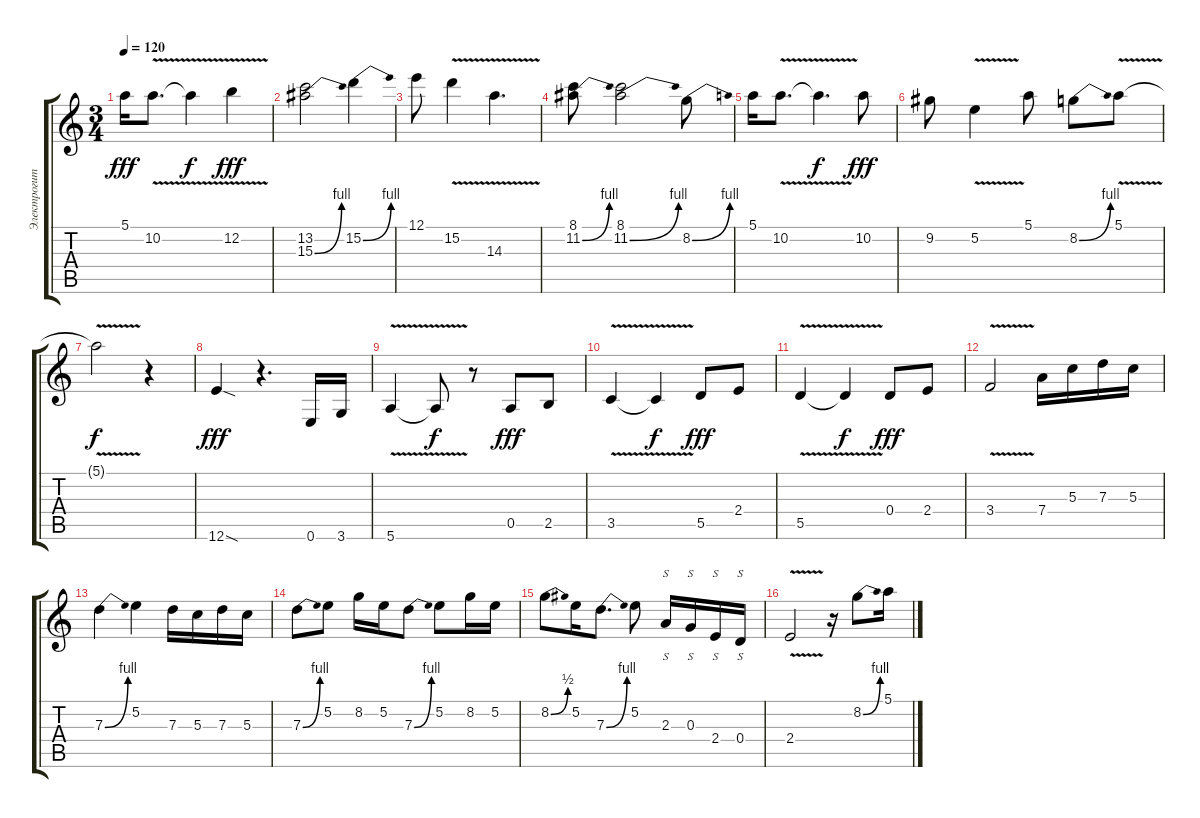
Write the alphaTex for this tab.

\track ("Электрогитара" "Электрогит") {instrument distortionguitar}
\staff {score tabs}
\tuning (E4 B3 G3 D3 A2 E2) {hide}
\ts (3 4)
\tempo 120
\clef g2
\ks c
5.1.16{dy fff} 10.2{v}.8{d} 10.2{t}.4{dy f} 12.2{v}.4{dy fff} |
(13.2 15.3{be (bend 0 0 60 4)}).2 15.2{be (bend 0 0 60 4)}.4 |
12.1.8 15.2{v}.4 14.3{v}.4{d} |
(8.1 11.2{be (bend 0 0 60 4)}).8 (8.1 11.2{be (bend 0 0 60 4)}).2 8.2{be (bend 0 0 60 4)}.8 |
5.1.16 10.2{v}.8{d} 10.2{t}.4{d dy f} 10.2.8{dy fff} |
9.2.8 5.2{v}.4 5.1.8 8.2{be (bend 0 0 60 4)}.8 5.1{v}.8 |
5.1{t}.2{dy f} r.4 |
12.6{sod}.4{dy fff} r.4{d} 0.6.16 3.6.16 |
5.6{v}.4 5.6{t}.8{dy f} r.8 0.5.8{dy fff} 2.5.8 |
3.5{v}.4 3.5{t}.4{dy f} 5.5.8{dy fff} 2.4.8 |
5.5{v}.4 5.5{t}.4{dy f} 0.4.8{dy fff} 2.4.8 |
3.4{v}.2 7.4.16 5.3.16 7.3.16 5.3.16 |
7.3{be (bend 0 0 60 4)}.4 5.2.4 7.3.16 5.3.16 7.3.16 5.3.16 |
7.3{be (bend 0 0 60 4)}.8 5.2.8 8.2.16 5.2.16 7.3{be (bend 0 0 60 4)}.8 5.2.8 8.2.16 5.2.16 |
8.2{be (bend 0 0 60 2)}.8 5.2.16 7.3{be (bend 0 0 60 4)}.8{d} 5.2.8 2.3.16{s} 0.3.16{s} 2.4.16{s} 0.4.16{s} |
2.4{v}.2 r.16 8.2{be (bend 0 0 60 4)}.8 5.1.16
